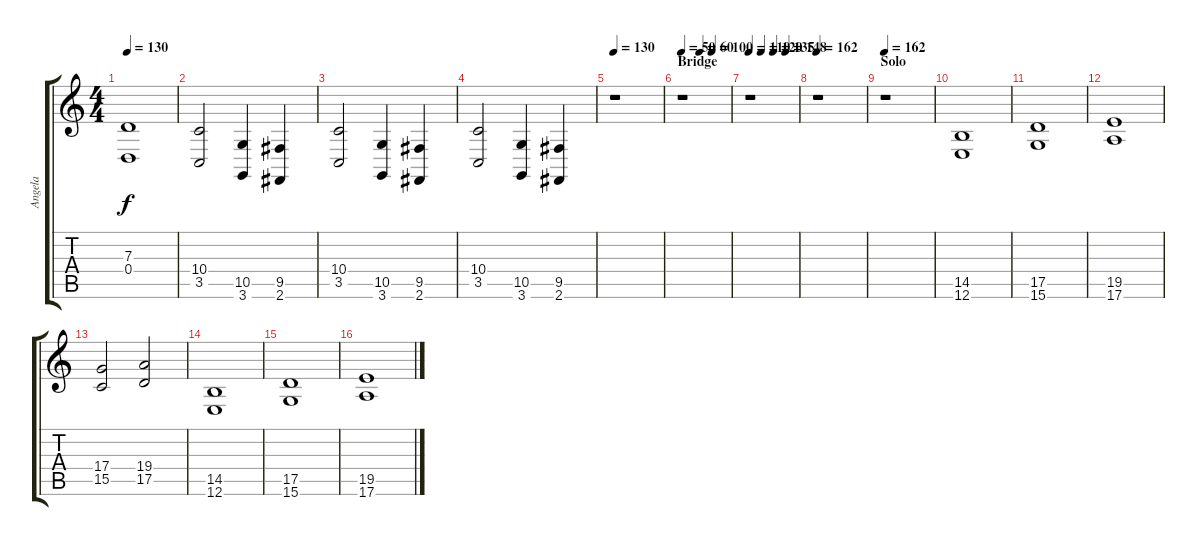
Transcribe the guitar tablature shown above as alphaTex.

\track ("Angela" "Angela") {instrument drawbarorgan}
\staff {score tabs}
\tuning (E4 B3 G3 D3 A2 E2) {hide}
\ts (4 4)
\tempo 130
\clef g2
\ks c
(7.3 0.4).1{dy f} |
(10.4 3.5).2 (10.5 3.6).4 (9.5 2.6).4 |
(10.4 3.5).2 (10.5 3.6).4 (9.5 2.6).4 |
(10.4 3.5).2 (10.5 3.6).4 (9.5 2.6).4 |
\tempo 130
r.1 |
\section ("" "Bridge")
\tempo 50
\tempo (60 0.375)
\tempo (100 0.625)
r.1 |
\tempo 110
\tempo (120 0.25)
\tempo (135 0.5)
\tempo (148 0.75)
r.1 |
\tempo 162
r.1 |
\section ("" "Solo")
\tempo 162
r.1 |
(14.5 12.6).1 |
(17.5 15.6).1 |
(19.5 17.6).1 |
(17.4 15.5).2 (19.4 17.5).2 |
(14.5 12.6).1 |
(17.5 15.6).1 |
(19.5 17.6).1
